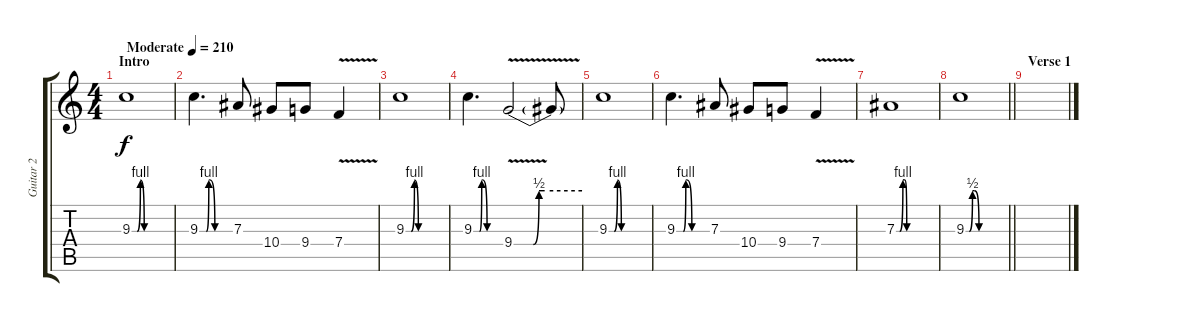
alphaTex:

\track ("Guitar 2" "Guitar 2") {instrument distortionguitar}
\staff {score tabs}
\tuning (C4 G3 Eb3 Bb2 F2 C2) {hide}
\ts (4 4)
\section ("" "Intro")
\tempo (210 "Moderate")
\clef g2
\ks c
9.3{be (custom 0 0 8 0 13 4 19 0 21 0 30 0 60 0)}.1{dy f instrument distortionguitar} |
9.3{be (custom 0 0 13 0 18 4 20 4 30 0 60 0)}.4{d} 7.3.8 10.4.8 9.4.8 7.4{v}.4 |
9.3{be (custom 0 0 8 0 13 4 19 0 21 0 30 0 60 0)}.1 |
9.3{be (custom 0 0 13 0 18 4 20 4 30 0 60 0)}.4{d} 9.4{be (custom 0 0 17 0 22 2 27 2 60 2) v}.2 9.4{t}.8 |
9.3{be (custom 0 0 8 0 13 4 19 0 21 0 30 0 60 0)}.1 |
9.3{be (custom 0 0 13 0 18 4 20 4 30 0 60 0)}.4{d} 7.3.8 10.4.8 9.4.8 7.4{v}.4 |
7.3{be (custom 0 0 5 0 10 4 13 4 16 0 30 0 60 0)}.1 |
\barLineRight lightlight
9.3{be (custom 0 0 5 0 10 2 13 2 20 0 30 0 60 0)}.1 |
\section ("" "Verse 1")
